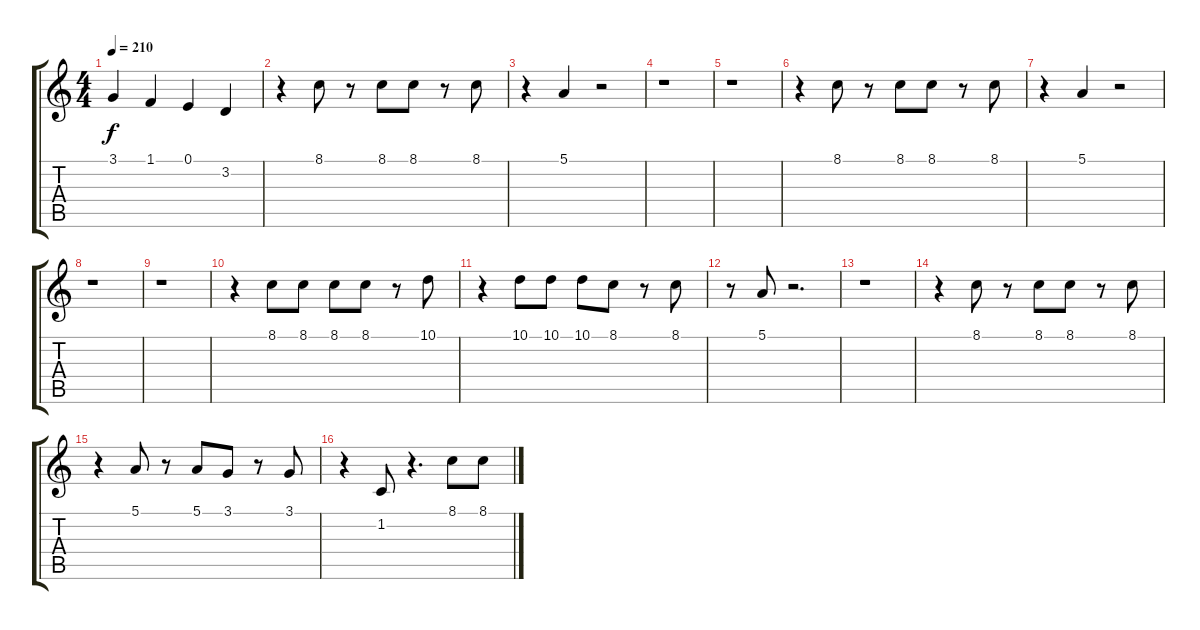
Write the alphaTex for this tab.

\track "" {instrument fx5brightness}
\staff {score tabs}
\tuning (E4 B3 G3 D3 A2 E2) {hide}
\ts (4 4)
\tempo 210
\clef g2
\ks c
3.1.4{dy f} 1.1.4 0.1.4 3.2.4 |
r.4 8.1.8 r.8 8.1.8 8.1.8 r.8 8.1.8 |
r.4 5.1.4 r.2 |
r.1 |
r.1 |
r.4 8.1.8 r.8 8.1.8 8.1.8 r.8 8.1.8 |
r.4 5.1.4 r.2 |
r.1 |
r.1 |
r.4 8.1.8 8.1.8 8.1.8 8.1.8 r.8 10.1.8 |
r.4 10.1.8 10.1.8 10.1.8 8.1.8 r.8 8.1.8 |
r.8 5.1.8 r.2{d} |
r.1 |
r.4 8.1.8 r.8 8.1.8 8.1.8 r.8 8.1.8 |
r.4 5.1.8 r.8 5.1.8 3.1.8 r.8 3.1.8 |
r.4 1.2.8 r.4{d} 8.1.8 8.1.8
